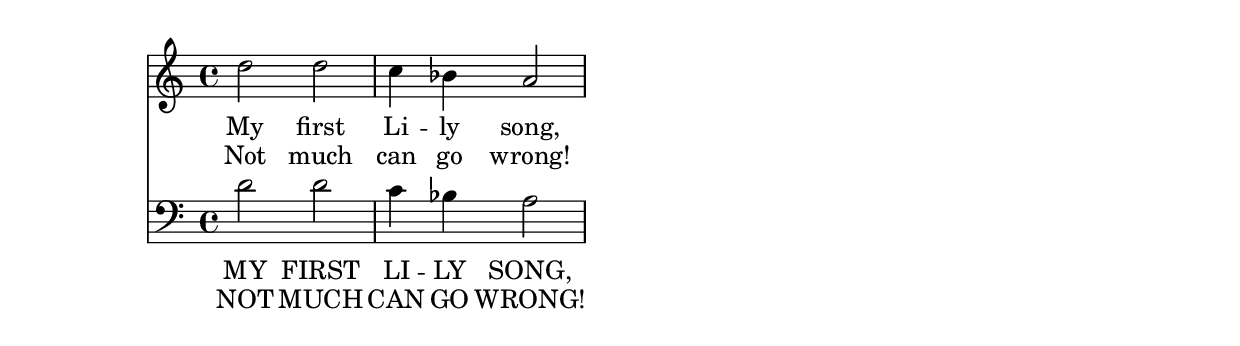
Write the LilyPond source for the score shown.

\header {

    texidoc = "newlyrics, multiple stanzas, multiple lyric voices."

}
\layout { ragged-right = ##t }
<<
    \new Staff \relative c'' {
	d2 d c4 bes a2 \break
    }
    \addlyrics {
	My first Li -- ly song,
    }
    \addlyrics {
	Not much can go wrong!
    }
    \new Staff \relative c' {
	\clef bass
	d2 d c4 bes a2 \break
    }
    \addlyrics {
	MY FIRST LI -- LY SONG,
    }
    \addlyrics {
	NOT MUCH CAN GO WRONG!
    }
>>

\version "2.16.0"
